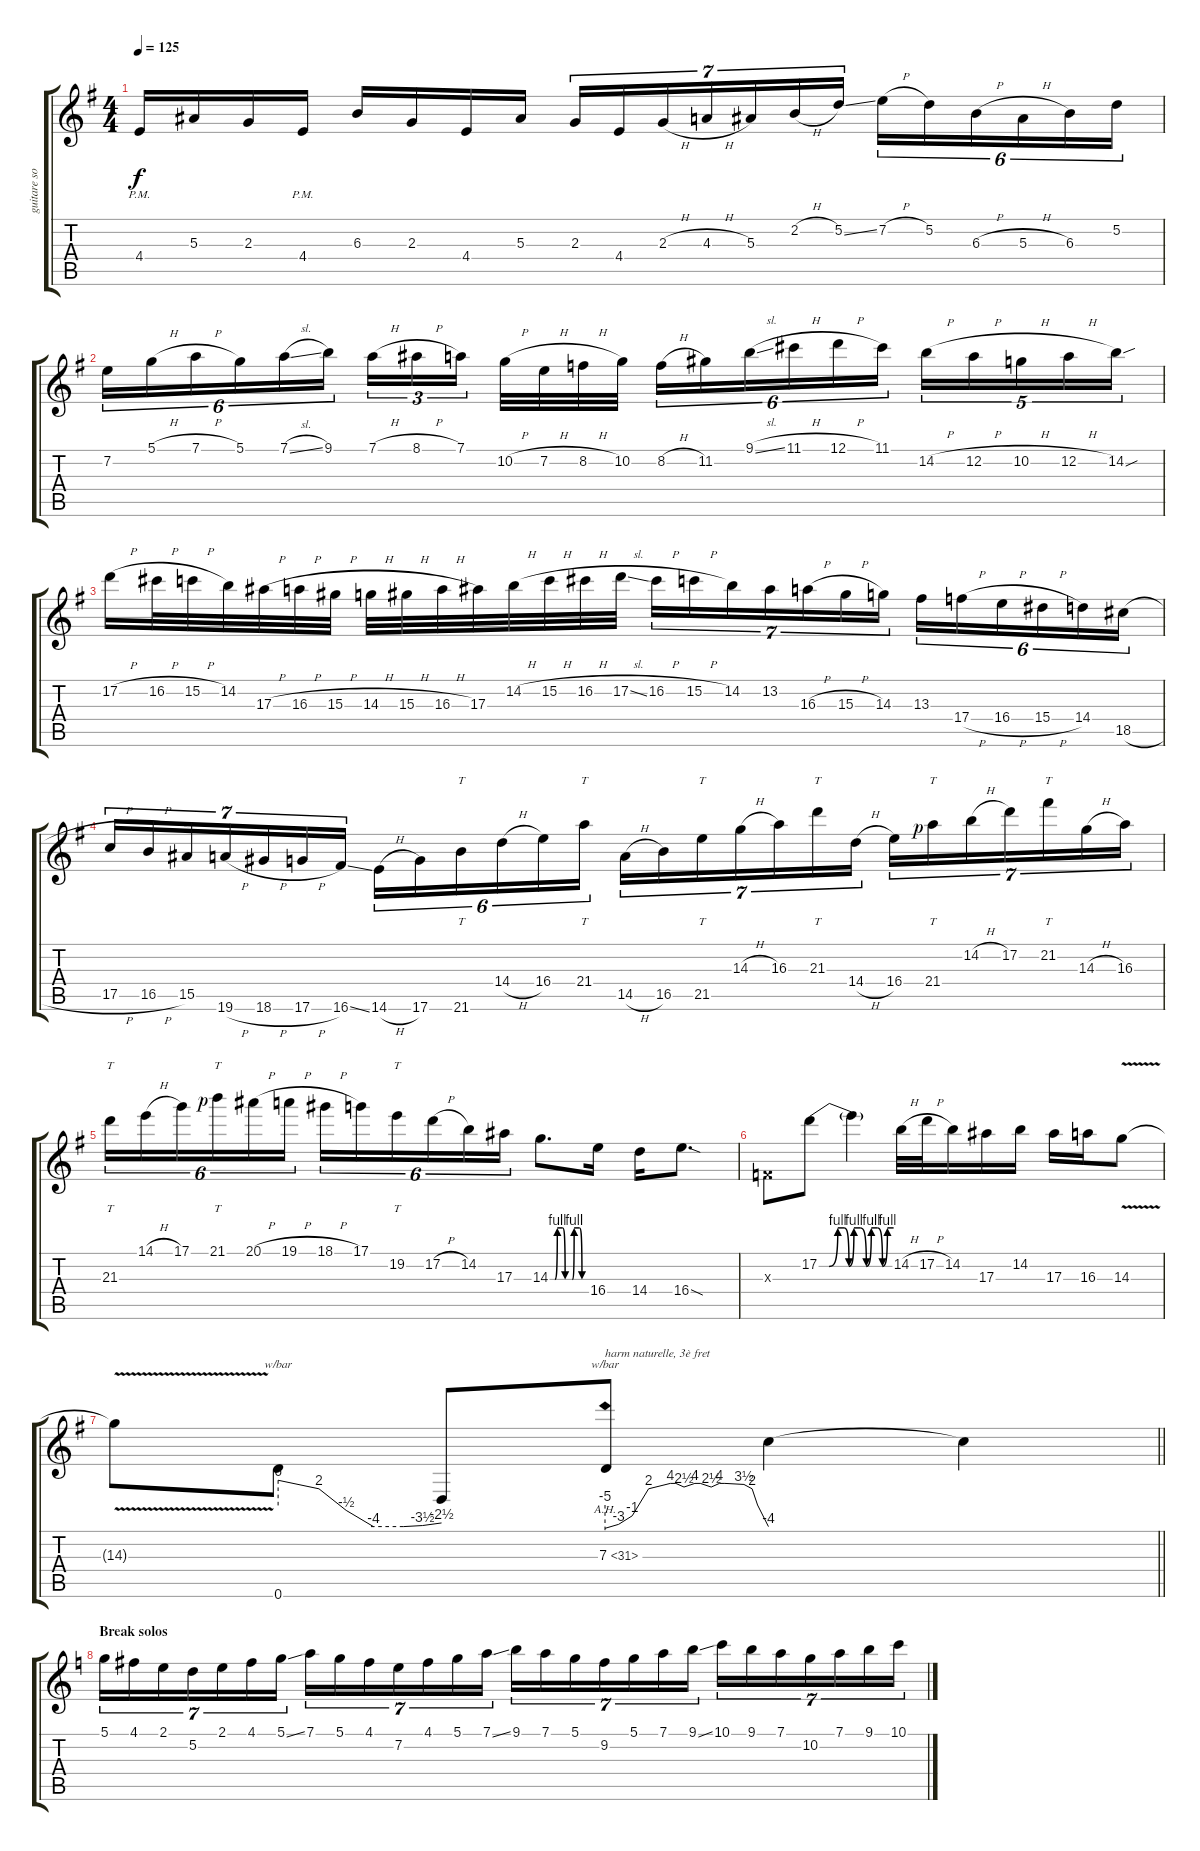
\track ("guitare solo" "guitare so") {instrument distortionguitar}
\staff {score tabs}
\tuning (D4 A3 F3 C3 G2 D2) {hide}
\ts (4 4)
\tempo 125
\clef g2
\ks eminor
4.4{pm}.16{dy f} 5.3.16 2.3.16 4.4{pm}.16 6.3.16 2.3.16 4.4.16 5.3.16 2.3.16{tu (7 4)} 4.4.16{tu (7 4)} 2.3{h}.16{tu (7 4)} 4.3{h}.16{tu (7 4)} 5.3.16{tu (7 4)} 2.2{h}.16{tu (7 4)} 5.2{ss}.16{tu (7 4)} 7.2{h}.16{tu (6 4)} 5.2.16{tu (6 4)} 6.3{h}.16{tu (6 4)} 5.3{h}.16{tu (6 4)} 6.3.16{tu (6 4)} 5.2.16{tu (6 4)} |
7.2.16{tu (6 4)} 5.1{h}.16{tu (6 4)} 7.1{h}.16{tu (6 4)} 5.1.16{tu (6 4)} 7.1{sl}.16{tu (6 4)} 9.1.16{tu (6 4)} 7.1{h}.16{tu (3 2)} 8.1{h}.16{tu (3 2)} 7.1.16{tu (3 2)} 10.2{h}.32 7.2{h}.32 8.2{h}.32 10.2.32 8.2{h}.16{tu (6 4)} 11.2.16{tu (6 4)} 9.1{sl}.16{tu (6 4)} 11.1{h}.16{tu (6 4)} 12.1{h}.16{tu (6 4)} 11.1.16{tu (6 4)} 14.2{h}.16{tu (5 4)} 12.2{h}.16{tu (5 4)} 10.2{h}.16{tu (5 4)} 12.2{h}.16{tu (5 4)} 14.2{sou}.16{tu (5 4)} |
17.2{h}.16 16.2{h}.32 15.2{h}.32 14.2.32 17.3{h}.32 16.3{h}.32 15.3{h}.32 14.3{h}.32 15.3{h}.32 16.3{h}.32 17.3.32 14.2{h}.32 15.2{h}.32 16.2{h}.32 17.2{sl}.32 16.2{h}.16{tu (7 4)} 15.2{h}.16{tu (7 4)} 14.2.16{tu (7 4)} 13.2.16{tu (7 4)} 16.3{h}.16{tu (7 4)} 15.3{h}.16{tu (7 4)} 14.3.16{tu (7 4)} 13.3.16{tu (6 4)} 17.4{h}.16{tu (6 4)} 16.4{h}.16{tu (6 4)} 15.4{h}.16{tu (6 4)} 14.4.16{tu (6 4)} 18.5{h}.16{tu (6 4)} |
17.5{h}.16{tu (7 4)} 16.5{h}.16{tu (7 4)} 15.5.16{tu (7 4)} 19.6{h}.16{tu (7 4)} 18.6{h}.16{tu (7 4)} 17.6{h}.16{tu (7 4)} 16.6{ss}.16{tu (7 4)} 14.6{h}.16{tu (6 4)} 17.6.16{tu (6 4)} 21.6.16{tt tu (6 4)} 14.4{h}.16{tu (6 4)} 16.4.16{tu (6 4)} 21.4.16{tt tu (6 4)} 14.5{h}.16{tu (7 4)} 16.5.16{tu (7 4)} 21.5.16{tt tu (7 4)} 14.3{h}.16{tu (7 4)} 16.3.16{tu (7 4)} 21.3.16{tt tu (7 4)} 14.4{h}.16{tu (7 4)} 16.4.16{tu (7 4)} 21.4{rf 1}.16{tt tu (7 4)} 14.2{h}.16{tu (7 4)} 17.2.16{tu (7 4)} 21.2.16{tt tu (7 4)} 14.3{h}.16{tu (7 4)} 16.3.16{tu (7 4)} |
21.3.16{tt tu (6 4)} 14.1{h}.16{tu (6 4)} 17.1.16{tu (6 4)} 21.1{rf 1}.16{tt tu (6 4)} 20.1{h}.16{tu (6 4)} 19.1{h}.16{tu (6 4)} 18.1{h}.16{tu (6 4)} 17.1.16{tu (6 4)} 19.2.16{tt tu (6 4)} 17.2{h}.16{tu (6 4)} 14.2.16{tu (6 4)} 17.3.16{tu (6 4)} 14.3{be (custom 0 0 8 0 12 4 21 4 25 0 37 0 40 4 49 4 53 0 60 0)}.8{d} 16.4.16 14.4.16 16.4{sod}.8{d} |
0.3{x}.8 17.2{be (custom 0 0 8 0 15 4 20 4 24 0 28 4 33 4 38 0 42 4 47 4 51 0 55 4 60 4)}.8 17.2{t}.4 14.2{h}.32 17.2{h}.32 14.2.16 17.3.16 14.2.16 17.3.16 16.3.16 14.3{v}.8 |
\barLineRight lightlight
14.3{t}.8 0.6.8{tbe (custom default 0 24 15 8 25 -2 35 -16 46 -16 53 -14 60 -10)} 0.6{t}.8 7.3{ah 24}.8{tbe (custom default 0 -20 5 -12 10 -4 16 8 24 16 26 16 29 10 33 16 35 16 39 10 42 16 44 16 51 14 54 8 56 0 60 -16) txt "harm naturelle, 3è fret"} 7.3{t}.4 7.3{t}.4 |
\section ("" "Break solos")
\ks aminor
5.1.16{tu (7 4)} 4.1.16{tu (7 4)} 2.1.16{tu (7 4)} 5.2.16{tu (7 4)} 2.1.16{tu (7 4)} 4.1.16{tu (7 4)} 5.1{ss}.16{tu (7 4)} 7.1.16{tu (7 4)} 5.1.16{tu (7 4)} 4.1.16{tu (7 4)} 7.2.16{tu (7 4)} 4.1.16{tu (7 4)} 5.1.16{tu (7 4)} 7.1{ss}.16{tu (7 4)} 9.1.16{tu (7 4)} 7.1.16{tu (7 4)} 5.1.16{tu (7 4)} 9.2.16{tu (7 4)} 5.1.16{tu (7 4)} 7.1.16{tu (7 4)} 9.1{ss}.16{tu (7 4)} 10.1.16{tu (7 4)} 9.1.16{tu (7 4)} 7.1.16{tu (7 4)} 10.2.16{tu (7 4)} 7.1.16{tu (7 4)} 9.1.16{tu (7 4)} 10.1.16{tu (7 4)}
